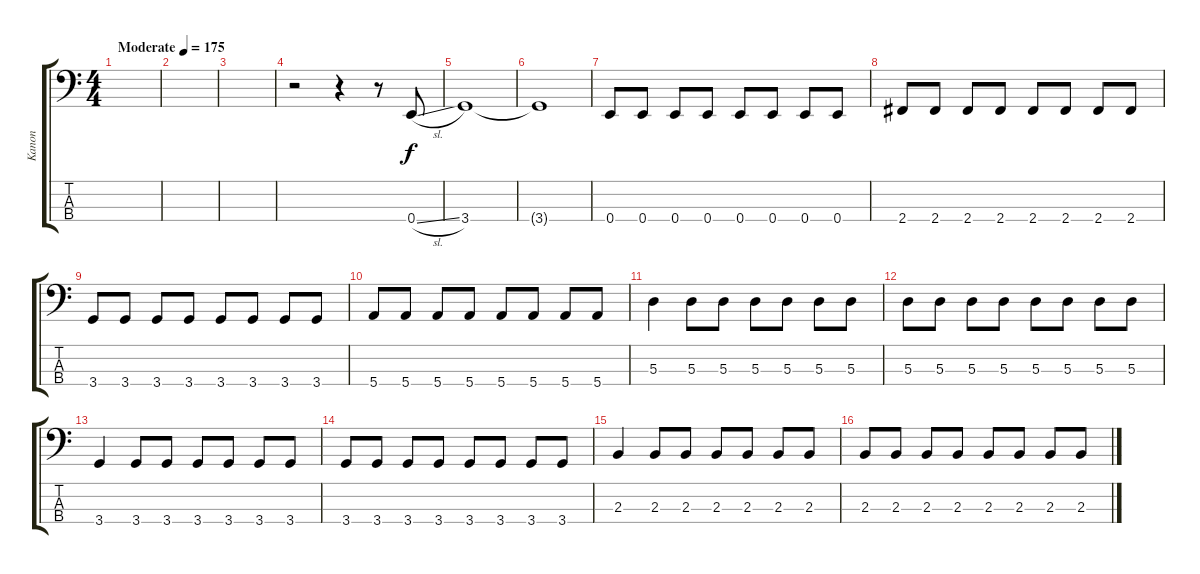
\track ("Kanon" "Kanon") {instrument electricbassfinger}
\staff {score tabs}
\tuning (G2 D2 A1 E1) {hide}
\ts (4 4)
\tempo (175 "Moderate")
\clef f4
\ks c
|
|
|
r.2 r.4 r.8 0.4{sl}.8 |
3.4.1 |
3.4{t}.1 |
0.4.8 0.4.8 0.4.8 0.4.8 0.4.8 0.4.8 0.4.8 0.4.8 |
2.4.8 2.4.8 2.4.8 2.4.8 2.4.8 2.4.8 2.4.8 2.4.8 |
3.4.8 3.4.8 3.4.8 3.4.8 3.4.8 3.4.8 3.4.8 3.4.8 |
5.4.8 5.4.8 5.4.8 5.4.8 5.4.8 5.4.8 5.4.8 5.4.8 |
5.3.4 5.3.8 5.3.8 5.3.8 5.3.8 5.3.8 5.3.8 |
5.3.8 5.3.8 5.3.8 5.3.8 5.3.8 5.3.8 5.3.8 5.3.8 |
3.4.4 3.4.8 3.4.8 3.4.8 3.4.8 3.4.8 3.4.8 |
3.4.8 3.4.8 3.4.8 3.4.8 3.4.8 3.4.8 3.4.8 3.4.8 |
2.3.4 2.3.8 2.3.8 2.3.8 2.3.8 2.3.8 2.3.8 |
2.3.8 2.3.8 2.3.8 2.3.8 2.3.8 2.3.8 2.3.8 2.3.8
